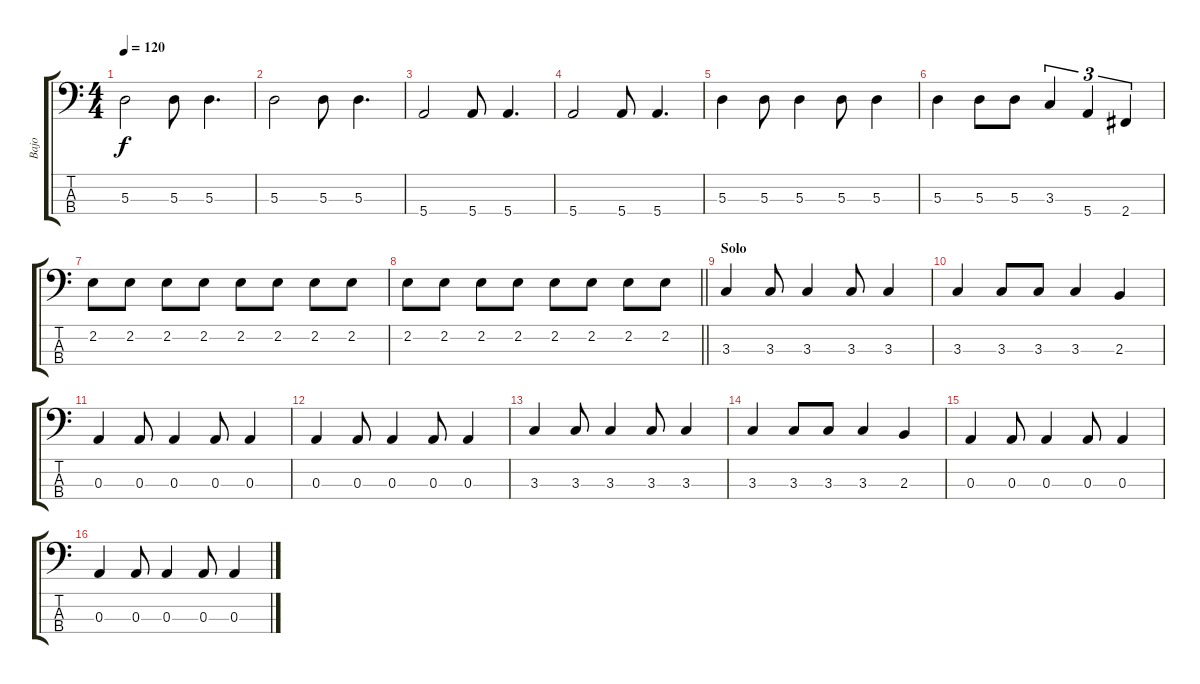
\track ("Bajo" "Bajo") {instrument electricbassfinger}
\staff {score tabs}
\tuning (G2 D2 A1 E1) {hide}
\ts (4 4)
\tempo 120
\clef f4
\ks c
5.3.2{dy f} 5.3.8 5.3.4{d} |
5.3.2 5.3.8 5.3.4{d} |
5.4.2 5.4.8 5.4.4{d} |
5.4.2 5.4.8 5.4.4{d} |
5.3.4 5.3.8 5.3.4 5.3.8 5.3.4 |
5.3.4 5.3.8 5.3.8 3.3.4{tu (3 2)} 5.4.4{tu (3 2)} 2.4.4{tu (3 2)} |
2.2.8 2.2.8 2.2.8 2.2.8 2.2.8 2.2.8 2.2.8 2.2.8 |
\barLineRight lightlight
2.2.8 2.2.8 2.2.8 2.2.8 2.2.8 2.2.8 2.2.8 2.2.8 |
\section ("" "Solo")
3.3.4 3.3.8 3.3.4 3.3.8 3.3.4 |
3.3.4 3.3.8 3.3.8 3.3.4 2.3.4 |
0.3.4 0.3.8 0.3.4 0.3.8 0.3.4 |
0.3.4 0.3.8 0.3.4 0.3.8 0.3.4 |
3.3.4 3.3.8 3.3.4 3.3.8 3.3.4 |
3.3.4 3.3.8 3.3.8 3.3.4 2.3.4 |
0.3.4 0.3.8 0.3.4 0.3.8 0.3.4 |
0.3.4 0.3.8 0.3.4 0.3.8 0.3.4
